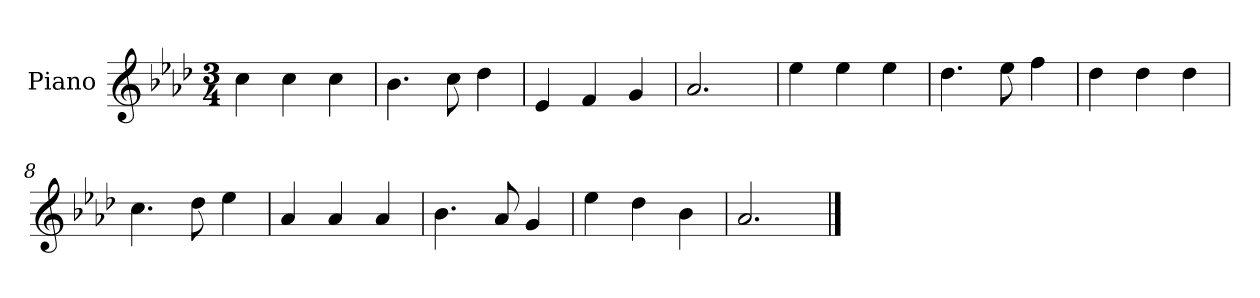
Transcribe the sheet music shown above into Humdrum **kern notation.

**kern
*part1
*staff1
*I"Piano
*I'Pno
*clefG2
*k[b-e-a-d-]
*A-:
*M3/4
=1
4cc\
4cc\
4cc\
=2
4.b-\
8cc\
4dd-\
=3
4e-/
4f/
4g/
=4
2.a-/
=5
4ee-\
4ee-\
4ee-\
=6
4.dd-\
8ee-\
4ff\
=7
4dd-\
4dd-\
4dd-\
=8
4.cc\
8dd-\
4ee-\
=9
4a-/
4a-/
4a-/
=10
4.b-\
8a-/
4g/
=11
4ee-\
4dd-\
4b-\
=12
2.a-/
==
*-
